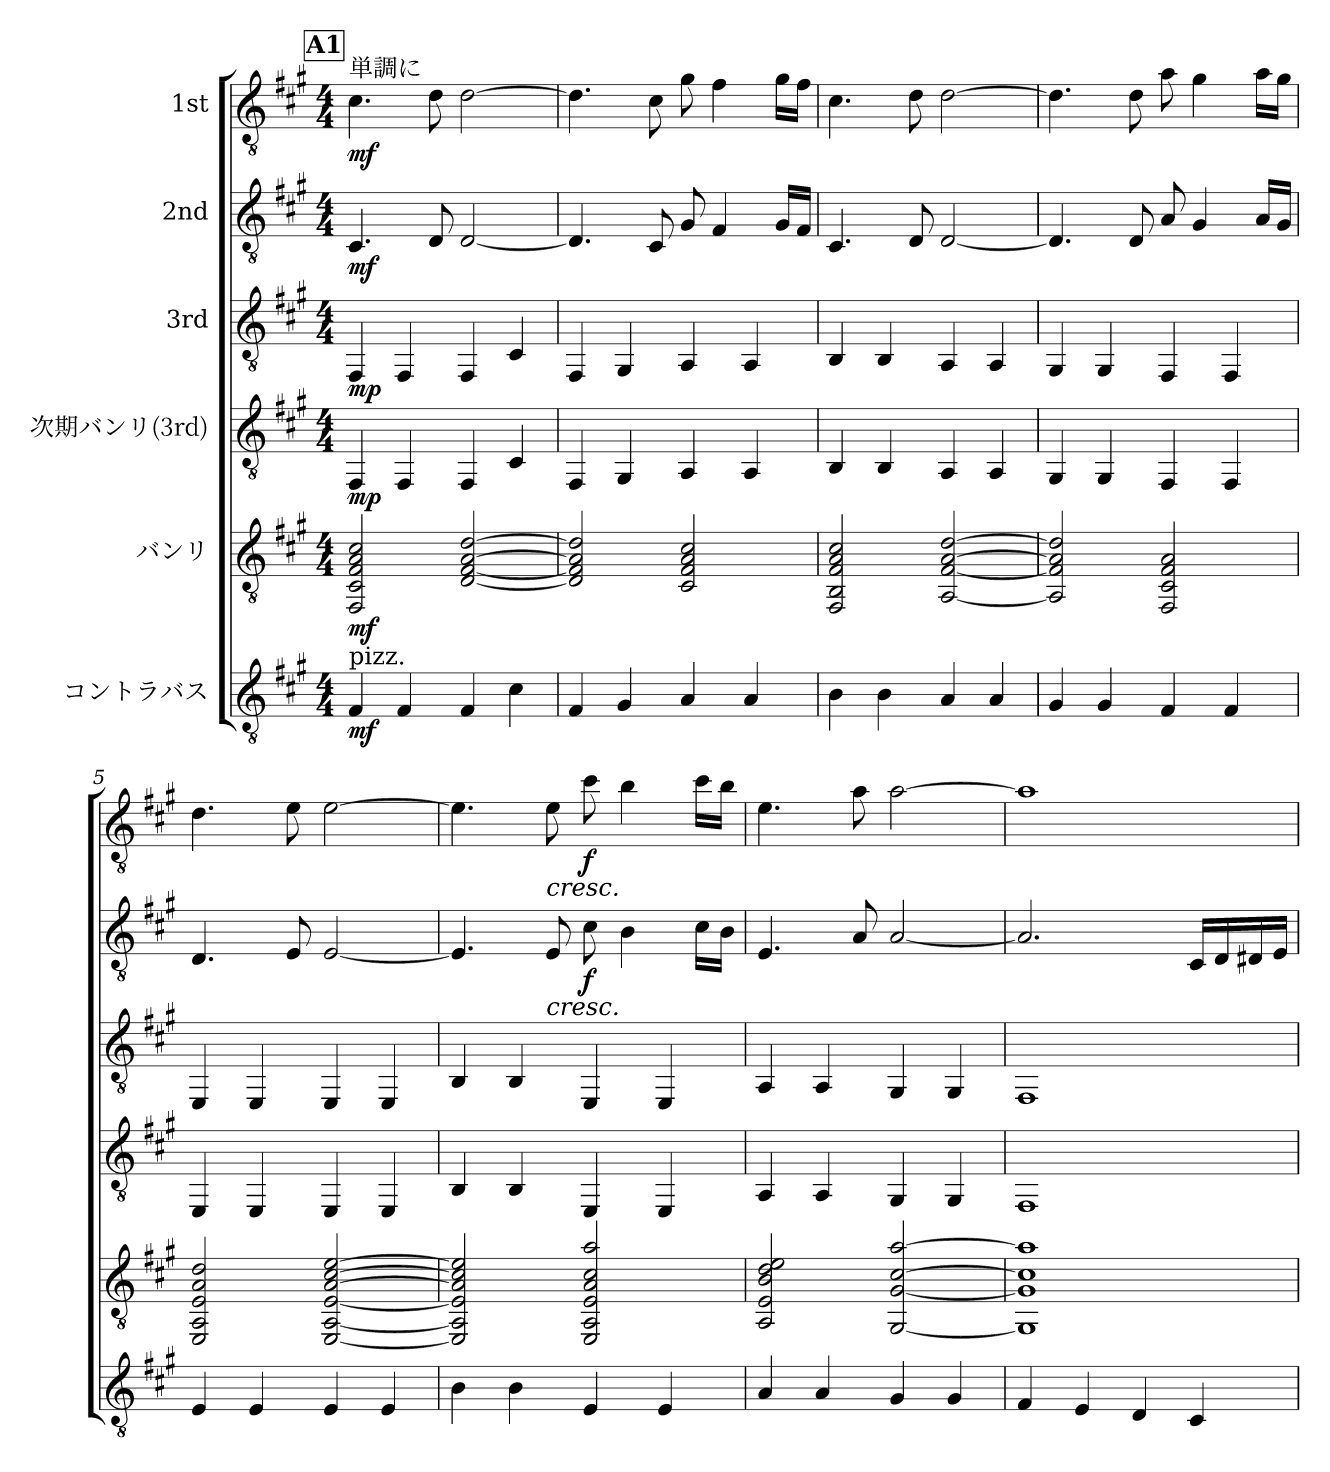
**kern	**dynam	**kern	**dynam	**kern	**dynam	**kern	**dynam	**kern	**dynam	**kern	**dynam
*part6	*part6	*part5	*part5	*part4	*part4	*part3	*part3	*part2	*part2	*part1	*part1
*staff6	*staff6	*staff5	*staff5	*staff4	*staff4	*staff3	*staff3	*staff2	*staff2	*staff1	*staff1
*I"コントラバス	*	*I"バンリ	*	*I"次期バンリ(3rd)	*	*I"3rd	*	*I"2nd	*	*I"1st	*
*clefGv2	*	*clefGv2	*	*clefGv2	*	*clefGv2	*	*clefGv2	*	*clefGv2	*
*ITrd7c12	*	*	*	*	*	*	*	*	*	*	*
*k[f#c#g#]	*	*k[f#c#g#]	*	*k[f#c#g#]	*	*k[f#c#g#]	*	*k[f#c#g#]	*	*k[f#c#g#]	*
*M4/4	*	*M4/4	*	*M4/4	*	*M4/4	*	*M4/4	*	*M4/4	*
*MM76	*	*MM76	*	*MM76	*	*MM76	*	*MM76	*	*MM76	*
!!LO:REH:place=s1:a:B:fs=14:t=A1
=1	=1	=1	=1	=1	=1	=1	=1	=1	=1	=1	=1
!	!	!	!	!	!	!	!	!	!	!LO:TX:a:t=単調に	!
!LO:TX:a:t=pizz.	!	!	!	!	!	!	!	!	!	!	!
!	!LO:DY:b	!	!LO:DY:b	!	!LO:DY:b	!	!LO:DY:b	!	!LO:DY:b	!	!LO:DY:b
4FF#/	mf	2FF#/ 2C#/ 2F#/ 2A/ 2c#/	mf	4FF#/	mp	4FF#/	mp	4.C#/	mf	4.c#\	mf
4FF#/	.	.	.	4FF#/	.	4FF#/	.	.	.	.	.
.	.	.	.	.	.	.	.	8D/	.	8d\	.
4FF#/	.	[2D/ [2F#/ [2A/ [2d/	.	4FF#/	.	4FF#/	.	[2D/	.	[2d\	.
4C#\	.	.	.	4C#/	.	4C#/	.	.	.	.	.
=2	=2	=2	=2	=2	=2	=2	=2	=2	=2	=2	=2
4FF#/	.	2D/] 2F#/] 2A/] 2d/]	.	4FF#/	.	4FF#/	.	4.D/]	.	4.d\]	.
4GG#/	.	.	.	4GG#/	.	4GG#/	.	.	.	.	.
.	.	.	.	.	.	.	.	8C#/	.	8c#\	.
4AA/	.	2C#/ 2F#/ 2A/ 2c#/	.	4AA/	.	4AA/	.	8G#/	.	8g#\	.
.	.	.	.	.	.	.	.	4F#/	.	4f#\	.
4AA/	.	.	.	4AA/	.	4AA/	.	.	.	.	.
.	.	.	.	.	.	.	.	16G#/LL	.	16g#\LL	.
.	.	.	.	.	.	.	.	16F#/JJ	.	16f#\JJ	.
=3	=3	=3	=3	=3	=3	=3	=3	=3	=3	=3	=3
4BB\	.	2FF#/ 2BB/ 2F#/ 2A/ 2c#/	.	4BB/	.	4BB/	.	4.C#/	.	4.c#\	.
4BB\	.	.	.	4BB/	.	4BB/	.	.	.	.	.
.	.	.	.	.	.	.	.	8D/	.	8d\	.
4AA/	.	[2AA/ [2F#/ [2A/ [2d/	.	4AA/	.	4AA/	.	[2D/	.	[2d\	.
4AA/	.	.	.	4AA/	.	4AA/	.	.	.	.	.
=4	=4	=4	=4	=4	=4	=4	=4	=4	=4	=4	=4
4GG#/	.	2AA/] 2F#/] 2A/] 2d/]	.	4GG#/	.	4GG#/	.	4.D/]	.	4.d\]	.
4GG#/	.	.	.	4GG#/	.	4GG#/	.	.	.	.	.
.	.	.	.	.	.	.	.	8D/	.	8d\	.
4FF#/	.	2FF#/ 2C#/ 2F#/ 2A/	.	4FF#/	.	4FF#/	.	8A/	.	8a\	.
.	.	.	.	.	.	.	.	4G#/	.	4g#\	.
4FF#/	.	.	.	4FF#/	.	4FF#/	.	.	.	.	.
.	.	.	.	.	.	.	.	16A/LL	.	16a\LL	.
.	.	.	.	.	.	.	.	16G#/JJ	.	16g#\JJ	.
=5	=5	=5	=5	=5	=5	=5	=5	=5	=5	=5	=5
4EE/	.	2EE/ 2AA/ 2E/ 2A/ 2d/	.	4EE/	.	4EE/	.	4.D/	.	4.d\	.
4EE/	.	.	.	4EE/	.	4EE/	.	.	.	.	.
.	.	.	.	.	.	.	.	8E/	.	8e\	.
4EE/	.	[2EE/ [2AA/ [2E/ [2A/ [2c#/ [2e/	.	4EE/	.	4EE/	.	[2E/	.	[2e\	.
4EE/	.	.	.	4EE/	.	4EE/	.	.	.	.	.
=6	=6	=6	=6	=6	=6	=6	=6	=6	=6	=6	=6
4BB\	.	2EE/] 2AA/] 2E/] 2A/] 2c#/] 2e/]	.	4BB/	.	4BB/	.	4.E/]	.	4.e\]	.
4BB\	.	.	.	4BB/	.	4BB/	.	.	.	.	.
!	!	!	!	!	!	!	!	!	!LO:HP:b	!	!LO:HP:b
.	.	.	.	.	.	.	.	8E/	<	8e\	<
!	!	!	!	!	!	!	!	!	!LO:DY:b	!	!LO:DY:b
4EE/	.	2EE/ 2AA/ 2E/ 2A/ 2c#/ 2a/	.	4EE/	.	4EE/	.	8c#\	f	8cc#\	f
.	.	.	.	.	.	.	.	4B\	[	4b\	[
4EE/	.	.	.	4EE/	.	4EE/	.	.	.	.	.
.	.	.	.	.	.	.	.	16c#\LL	.	16cc#\LL	.
.	.	.	.	.	.	.	.	16B\JJ	.	16b\JJ	.
=7	=7	=7	=7	=7	=7	=7	=7	=7	=7	=7	=7
4AA/	.	2AA/ 2E/ 2B/ 2d/ 2e/	.	4AA/	.	4AA/	.	4.E/	.	4.e\	.
4AA/	.	.	.	4AA/	.	4AA/	.	.	.	.	.
.	.	.	.	.	.	.	.	8A/	.	8a\	.
4GG#/	.	[2GG#/ [2G#/ [2c#/ [2a/	.	4GG#/	.	4GG#/	.	[2A/	.	[2a\	.
4GG#/	.	.	.	4GG#/	.	4GG#/	.	.	.	.	.
=8	=8	=8	=8	=8	=8	=8	=8	=8	=8	=8	=8
4FF#/	.	1GG#] 1G#] 1c#] 1a]	.	1FF#	.	1FF#	.	2.A/]	.	1a]	.
4EE/	.	.	.	.	.	.	.	.	.	.	.
4DD/	.	.	.	.	.	.	.	.	.	.	.
4CC#/	.	.	.	.	.	.	.	16C#/LL	.	.	.
.	.	.	.	.	.	.	.	16D/	.	.	.
.	.	.	.	.	.	.	.	16D#X/	.	.	.
.	.	.	.	.	.	.	.	16E/JJ	.	.	.
=	=	=	=	=	=	=	=	=	=	=	=
*-	*-	*-	*-	*-	*-	*-	*-	*-	*-	*-	*-
